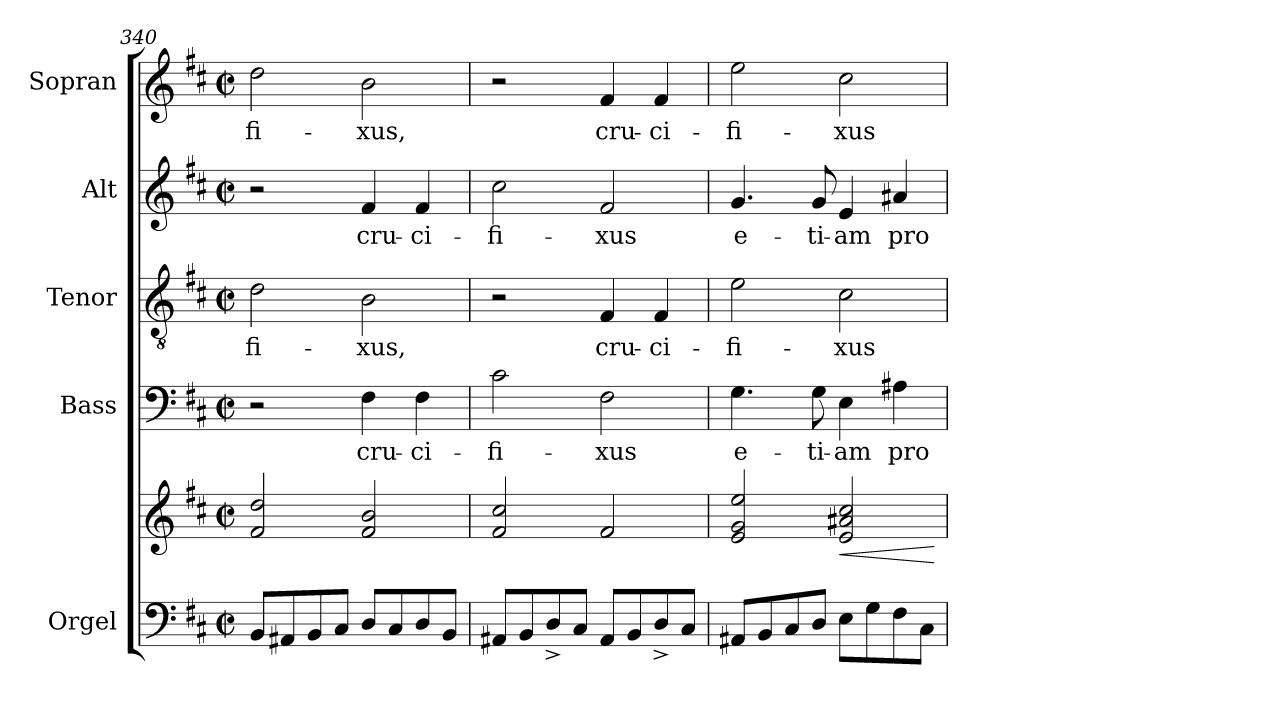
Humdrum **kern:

**kern	**kern	**dynam	**kern	**text	**kern	**text	**kern	**text	**kern	**text
*part5	*part5	*part5	*part4	*part4	*part3	*part3	*part2	*part2	*part1	*part1
*staff6	*staff5	*staff5/6	*staff4	*staff4	*staff3	*staff3	*staff2	*staff2	*staff1	*staff1
*I"Orgel	*	*	*I"Bass	*	*I"Tenor	*	*I"Alt	*	*I"Sopran	*
*I'Org.	*	*	*I'B.	*	*I'T.	*	*I'A.	*	*I'S.	*
*clefF4	*clefG2	*	*clefF4	*	*clefGv2	*	*clefG2	*	*clefG2	*
*k[f#c#]	*k[f#c#]	*	*k[f#c#]	*	*k[f#c#]	*	*k[f#c#]	*	*k[f#c#]	*
*D:	*D:	*	*D:	*	*D:	*	*D:	*	*D:	*
*M2/2	*M2/2	*	*M2/2	*	*M2/2	*	*M2/2	*	*M2/2	*
*met(c|)	*met(c|)	*	*met(c|)	*	*met(c|)	*	*met(c|)	*	*met(c|)	*
=340	=340	=340	=340	=340	=340	=340	=340	=340	=340	=340
!	!	!	!	!	!	!LO:LY:b	!	!	!	!LO:LY:b
8BB/L	2f#/ 2dd/	.	2r	.	2d\	-fi-	2r	.	2dd\	-fi-
8AA#X/	.	.	.	.	.	.	.	.	.	.
8BB/	.	.	.	.	.	.	.	.	.	.
8C#/J	.	.	.	.	.	.	.	.	.	.
!	!	!	!	!LO:LY:b	!	!LO:LY:b	!	!LO:LY:b	!	!LO:LY:b
8D/L	2f#/ 2b/	.	4F#\	cru-	2B\	-xus,	4f#/	cru-	2b\	-xus,
8C#/	.	.	.	.	.	.	.	.	.	.
!	!	!	!	!LO:LY:b	!	!	!	!LO:LY:b	!	!
8D/	.	.	4F#\	-ci-	.	.	4f#/	-ci-	.	.
8BB/J	.	.	.	.	.	.	.	.	.	.
=341	=341	=341	=341	=341	=341	=341	=341	=341	=341	=341
!	!	!	!	!LO:LY:b	!	!	!	!LO:LY:b	!	!
8AA#X/L	2f#/ 2cc#/	.	2c#\	-fi-	2r	.	2cc#\	-fi-	2r	.
8BB/	.	.	.	.	.	.	.	.	.	.
8D^>/	.	.	.	.	.	.	.	.	.	.
8C#/J	.	.	.	.	.	.	.	.	.	.
!	!	!	!	!LO:LY:b	!	!LO:LY:b	!	!LO:LY:b	!	!LO:LY:b
8AA#/L	2f#/	.	2F#\	-xus	4F#/	cru-	2f#/	-xus	4f#/	cru-
8BB/	.	.	.	.	.	.	.	.	.	.
!	!	!	!	!	!	!LO:LY:b	!	!	!	!LO:LY:b
8D^>/	.	.	.	.	4F#/	-ci-	.	.	4f#/	-ci-
8C#/J	.	.	.	.	.	.	.	.	.	.
=342	=342	=342	=342	=342	=342	=342	=342	=342	=342	=342
!	!	!	!	!LO:LY:b	!	!LO:LY:b	!	!LO:LY:b	!	!LO:LY:b
8AA#X/L	2e/ 2g/ 2ee/	.	4.G\	e-	2e\	-fi-	4.g/	e-	2ee\	-fi-
8BB/	.	.	.	.	.	.	.	.	.	.
8C#/	.	.	.	.	.	.	.	.	.	.
!	!	!	!	!LO:LY:b	!	!	!	!LO:LY:b	!	!
8D/J	.	.	8G\	-ti-	.	.	8g/	-ti-	.	.
!	!	!LO:HP:b	!	!LO:LY:b	!	!LO:LY:b	!	!LO:LY:b	!	!LO:LY:b
8E\L	2e/ 2a#X/ 2cc#/	<	4E\	-am	2c#\	-xus	4e/	-am	2cc#\	-xus
8G\	.	.	.	.	.	.	.	.	.	.
!	!	!	!	!LO:LY:b	!	!	!	!LO:LY:b	!	!
8F#\	.	.	4A#X\	pro	.	.	4a#X/	pro	.	.
8C#\J	.	.	.	.	.	.	.	.	.	.
.	.	[	.	.	.	.	.	.	.	.
=	=	=	=	=	=	=	=	=	=	=
*-	*-	*-	*-	*-	*-	*-	*-	*-	*-	*-
